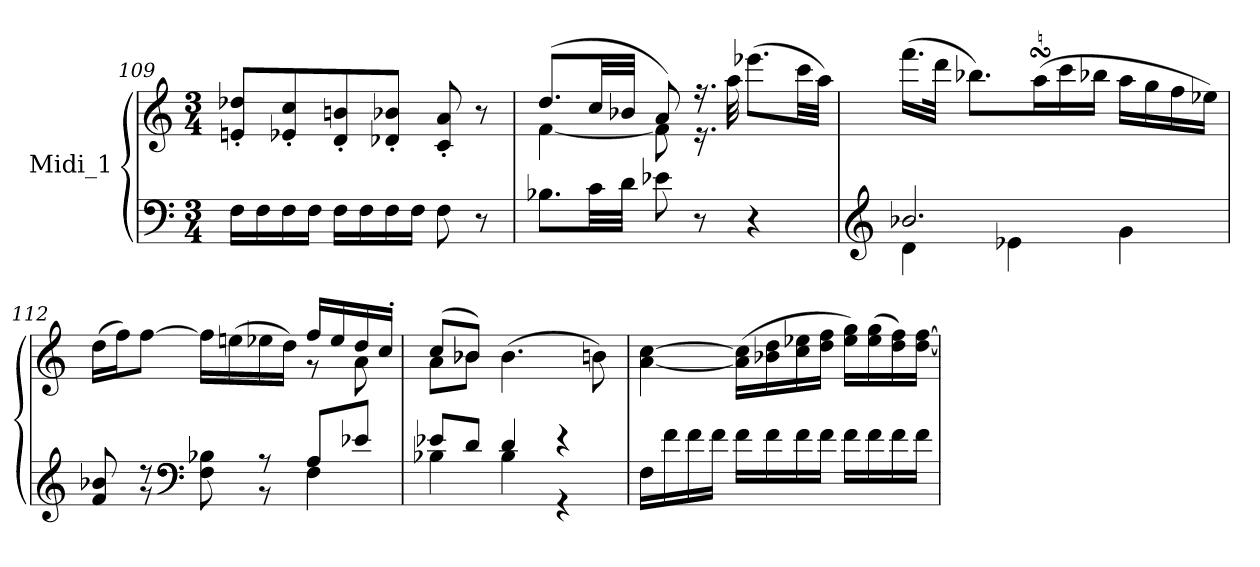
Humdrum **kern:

**kern	**kern
*part1	*part1
*staff2	*staff1
*I"Midi_1	*
!!LO:PB:g=z
*clefF4	*clefG2
*k[]	*k[]
*M3/4	*M3/4
=109	=109
*	*^
16F\LL	8en/' 8dd-X/'L	2ryy
16F\	.	.
16F\	8e-X/' 8cc/'	.
16F\JJ	.	.
16F\LL	8d/' 8bn/'	.
16F\	.	.
16F\	8d-X/' 8b-X/'J	.
16F\JJ	.	.
8F\	8c/' 8a/'	4ryy
8r	8r	.
=110	=110	=110
8.B-X\L	(>8.dd/L	[4f\
32c\LL	32cc/LL	.
32d\JJJ	32b-X/JJJ	.
8e-X\	8a/)	8f\]
8r	16.r	16.r
.	32aa\	32ryy
4r	(>8.eee-X\L	4ryy
.	32ccc\LL	.
.	32aa\JJJ)	.
!!LO:LB:g=z	!!
=111	=111	=111
*clefG2	*	*
*^	*	*
2.b-X/	4d\	(>16.fff\LL	2ryy
.	.	32ddd\JJk	.
.	.	8.bb-X\L)	.
.	4e-X\	.	.
.	.	(>16aasSSS\L	.
.	.	16ccc\	.
.	.	16bb-\JJ	.
.	4g\	16aa\LL	4ryy
.	.	16gg\	.
.	.	16ff\	.
.	.	16ee-X\JJ)	.
=112	=112	=112	=112
8f/ 8b-X/	8ryy	(16dd\LL	2ryy
.	.	16ff\J)	.
8r	8r	[8ff\J	.
*clefF4	*	*	*
8F\ 8B-X\	8ryy	16ff\LL]	.
.	.	(>16een\	.
8r	8r	16ee-X\	.
.	.	16dd\JJ)	.
8A/L	4F\	16ff/LL	8r
.	.	16ee-/	.
8e-X/J	.	16dd/	8a\
.	.	16cc'/JJ	.
=113	=113	=113	=113
8e-X/L	4B-X\	(>8cc/L	8a\L
8d/J	.	8b-X/J)	8b-\J
4d/	4B-\	(>4.b-\	4ryy
4r	4r	.	4ryy
.	.	8bn\)	.
!!LO:LB:g=z	!!
=114	=114	=114	=114
16F\LL	2ryy	[4a\ [4cc\	2ryy
16f\	.	.	.
16f\	.	.	.
16f\JJ	.	.	.
16f\LL	.	(>16a\] 16cc\]LL	.
16f\	.	16b-i\ 16dd\	.
16f\	.	16cc\ 16ee-X\	.
16f\JJ	.	16dd\ 16ff\JJ	.
16f\LL	4ryy	16ee-\ 16gg\LL)	4ryy
16f\	.	(>16ee-\ 16gg\	.
16f\	.	16dd\ 16ff\)	.
16f\JJ	.	[16dd\ [16ff\JJ	.
*v	*v	*	*
*	*v	*v
=	=
*-	*-
